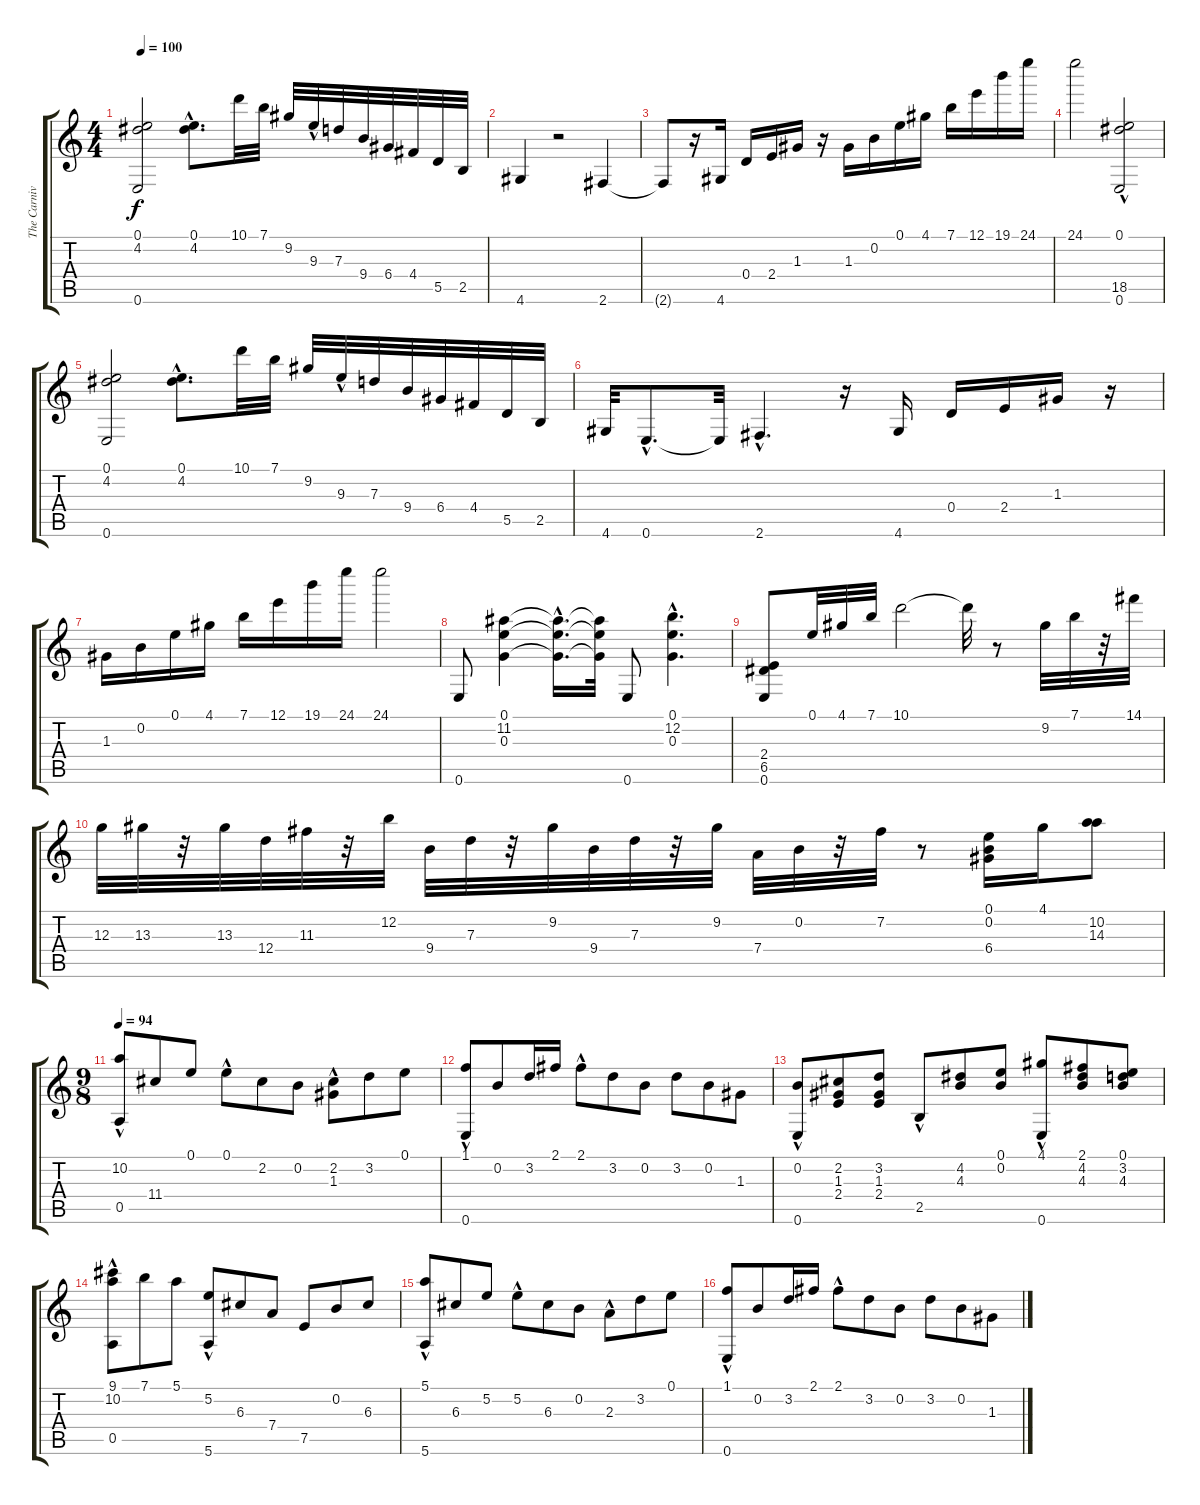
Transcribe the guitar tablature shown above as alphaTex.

\track ("The Carnival of Venice" "The Carniv") {instrument acousticguitarnylon}
\staff {score tabs}
\tuning (E4 B3 G3 D3 A2 E2) {hide}
\ts (4 4)
\tempo 100
\clef g2
\ks c
(0.1 4.2 0.6).2{dy f instrument acousticguitarnylon} (0.1{hac} 4.2).8{d} 10.1.32 7.1.32 9.2.32 9.3{hac}.32 7.3.32 9.4.32 6.4.32 4.4.32 5.5.32 2.5.32 |
4.6.4 r.2 2.6.4 |
2.6{t}.8 r.16 4.6.16 0.4.16 2.4.16 1.3.16 r.16 1.3.16 0.2.16 0.1.16 4.1.16 7.1.16 12.1.16 19.1.16 24.1.16 |
24.1.2 (0.1{hac} 18.5 0.6).2 |
(0.1 4.2 0.6).2 (0.1{hac} 4.2).8{d} 10.1.32 7.1.32 9.2.32 9.3{hac}.32 7.3.32 9.4.32 6.4.32 4.4.32 5.5.32 2.5.32 |
4.6.32 0.6{hac}.8{d} 0.6{t}.32 2.6{hac}.4{d} r.16 4.6.16 0.4.16 2.4.16 1.3.16 r.16 |
1.3.16 0.2.16 0.1.16 4.1.16 7.1.16 12.1.16 19.1.16 24.1.16 24.1.2 |
0.6.8 (0.1 11.2 0.3).4 (0.1{hac t} 11.2{hac t} 0.3{hac t}).16{d} (0.1{t} 11.2{t} 0.3{t}).32 0.6.8 (0.1{hac} 12.2{hac} 0.3{hac}).4{d} |
(2.4 6.5 0.6).8 0.1.32 4.1.32 7.1.32 10.1.2 10.1{t}.32 r.8 9.2.32 7.1.32 r.32 14.1.32 |
12.3.32 13.3.32 r.32 13.3.32 12.4.32 11.3.32 r.32 12.2.32 9.4.32 7.3.32 r.32 9.2.32 9.4.32 7.3.32 r.32 9.2.32 7.4.32 0.2.32 r.32 7.2.32 r.8 (0.1 0.2 6.4).16 4.1.16 (10.2 14.3).8 |
\ts (9 8)
\tempo 94
(10.2{hac} 0.5{hac}).8 11.4.8 0.1.8 0.1{hac}.8 2.2.8 0.2.8 (2.2 1.3{hac}).8 3.2.8 0.1.8 |
(1.1{hac} 0.6{hac}).8 0.2.8 3.2.16 2.1.16 2.1{hac}.8 3.2.8 0.2.8 3.2.8 0.2.8 1.3.8 |
(0.2 0.6{hac}).8 (2.2 1.3 2.4).8 (3.2 1.3 2.4).8 2.5{hac}.8 (4.2 4.3).8 (0.1 0.2).8 (4.1 0.6{hac}).8 (2.1 4.2 4.3).8 (0.1 3.2 4.3).8 |
(9.1 10.2 0.5{hac}).8 7.1.8 5.1.8 (5.2{hac} 5.6{hac}).8 6.3.8 7.4.8 7.5.8 0.2.8 6.3.8 |
(5.1{hac} 5.6{hac}).8 6.3.8 5.2.8 5.2{hac}.8 6.3.8 0.2.8 2.3{hac}.8 3.2.8 0.1.8 |
(1.1{hac} 0.6{hac}).8 0.2.8 3.2.16 2.1.16 2.1{hac}.8 3.2.8 0.2.8 3.2.8 0.2.8 1.3.8
